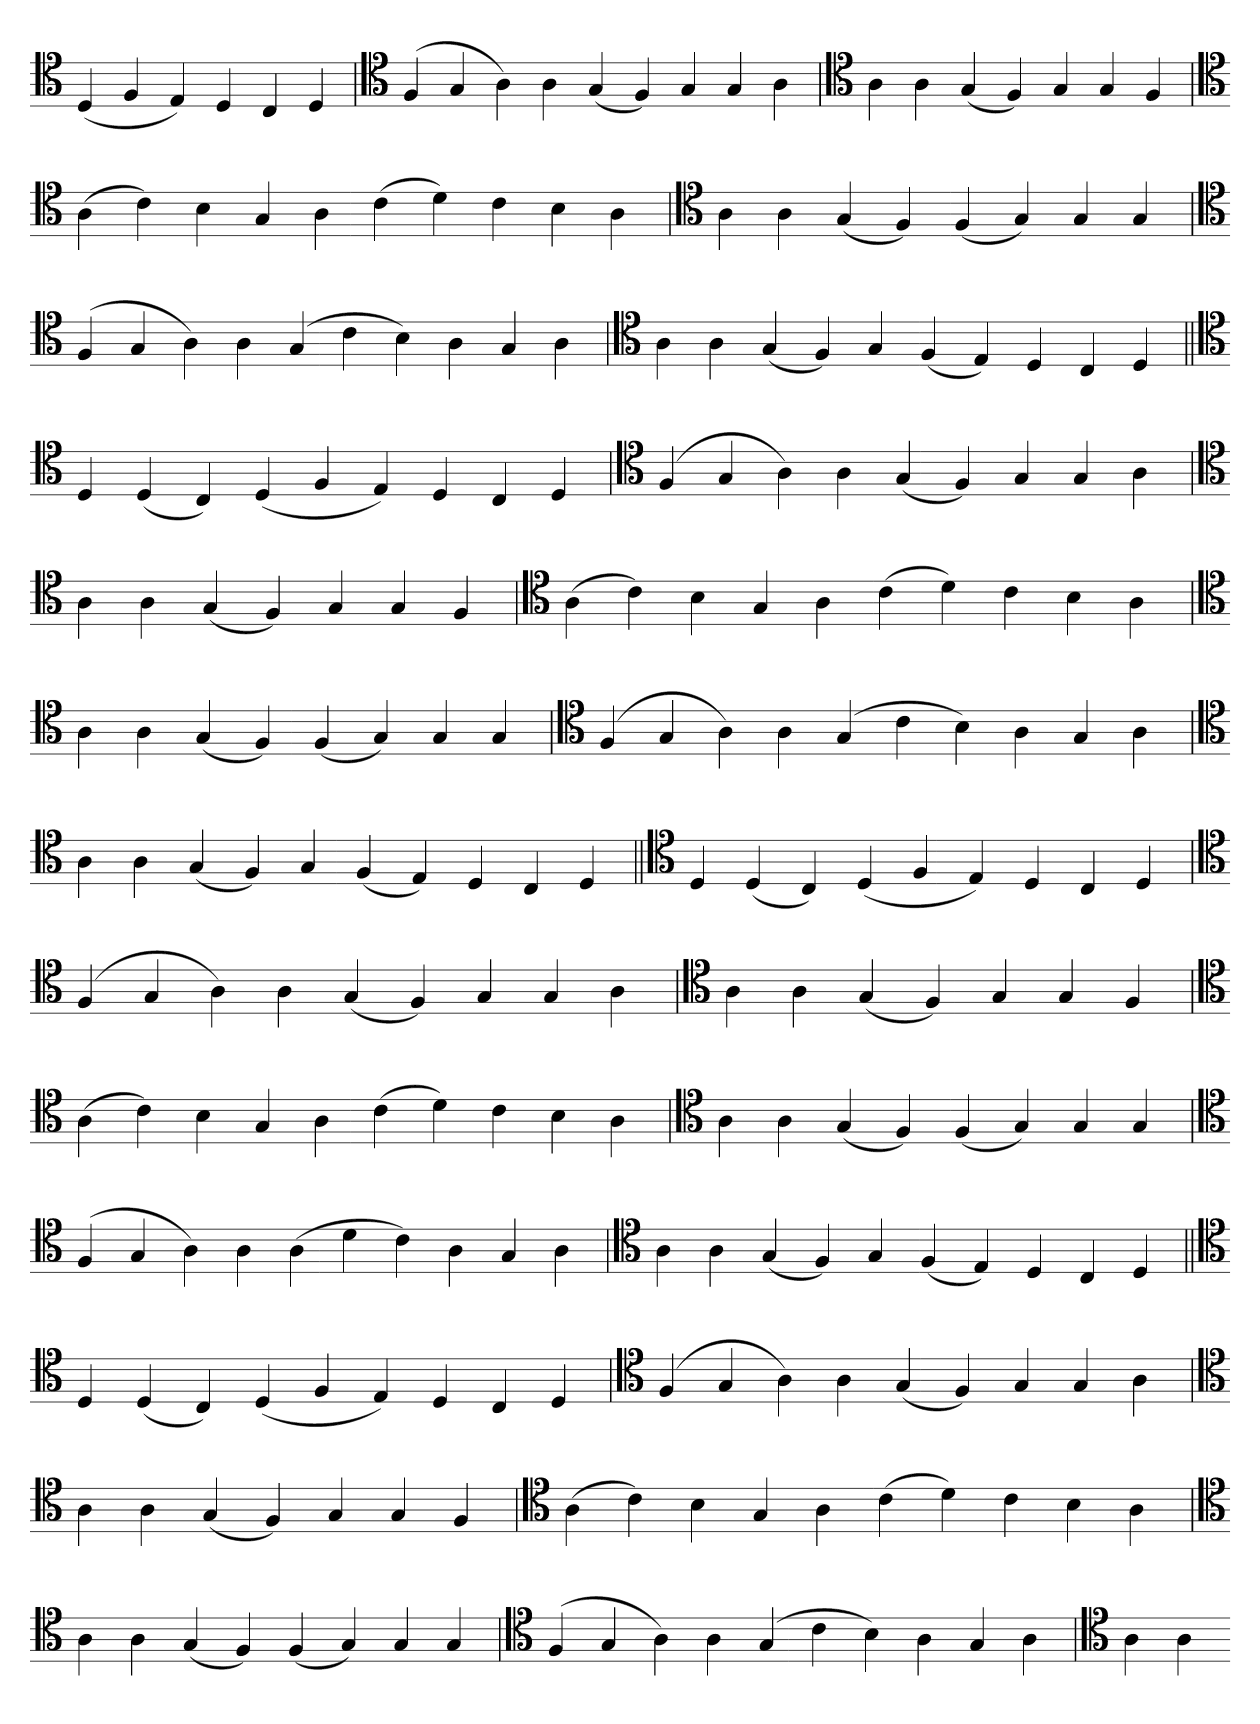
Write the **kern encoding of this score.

**kern
*part1
*staff1
*clefC4
=
(4D
4F
4E)
4D
4C
4D
=`
*clefC4
(4F
4G
4A)
4A
(4G
4F)
4G
4G
4A
='
*clefC4
4A
4A
(4G
4F)
4G
4G
4F
=`
*clefC4
(4A
4c)
4B
4G
4A
(4c
4d)
4c
4B
4A
=
*clefC4
4A
4A
(4G
4F)
(4F
4G)
4G
4G
=`
*clefC4
(4F
4G
4A)
4A
(4G
4c
4B)
4A
4G
4A
='
*clefC4
4A
4A
(4G
4F)
4G
(4F
4E)
4D
4C
4D
=||
*clefC4
4D
(4D
4C)
(4D
4F
4E)
4D
4C
4D
=`
*clefC4
(4F
4G
4A)
4A
(4G
4F)
4G
4G
4A
='
*clefC4
4A
4A
(4G
4F)
4G
4G
4F
=`
*clefC4
(4A
4c)
4B
4G
4A
(4c
4d)
4c
4B
4A
=
*clefC4
4A
4A
(4G
4F)
(4F
4G)
4G
4G
=`
*clefC4
(4F
4G
4A)
4A
(4G
4c
4B)
4A
4G
4A
='
*clefC4
4A
4A
(4G
4F)
4G
(4F
4E)
4D
4C
4D
=||
*clefC4
4D
(4D
4C)
(4D
4F
4E)
4D
4C
4D
=`
*clefC4
(4F
4G
4A)
4A
(4G
4F)
4G
4G
4A
='
*clefC4
4A
4A
(4G
4F)
4G
4G
4F
=`
*clefC4
(4A
4c)
4B
4G
4A
(4c
4d)
4c
4B
4A
=
*clefC4
4A
4A
(4G
4F)
(4F
4G)
4G
4G
=`
*clefC4
(4F
4G
4A)
4A
(4A
4d
4c)
4A
4G
4A
='
*clefC4
4A
4A
(4G
4F)
4G
(4F
4E)
4D
4C
4D
=||
*clefC4
4D
(4D
4C)
(4D
4F
4E)
4D
4C
4D
=`
*clefC4
(4F
4G
4A)
4A
(4G
4F)
4G
4G
4A
='
*clefC4
4A
4A
(4G
4F)
4G
4G
4F
=`
*clefC4
(4A
4c)
4B
4G
4A
(4c
4d)
4c
4B
4A
=
*clefC4
4A
4A
(4G
4F)
(4F
4G)
4G
4G
=`
*clefC4
(4F
4G
4A)
4A
(4G
4c
4B)
4A
4G
4A
='
*clefC4
4A
4A
=-
*-
